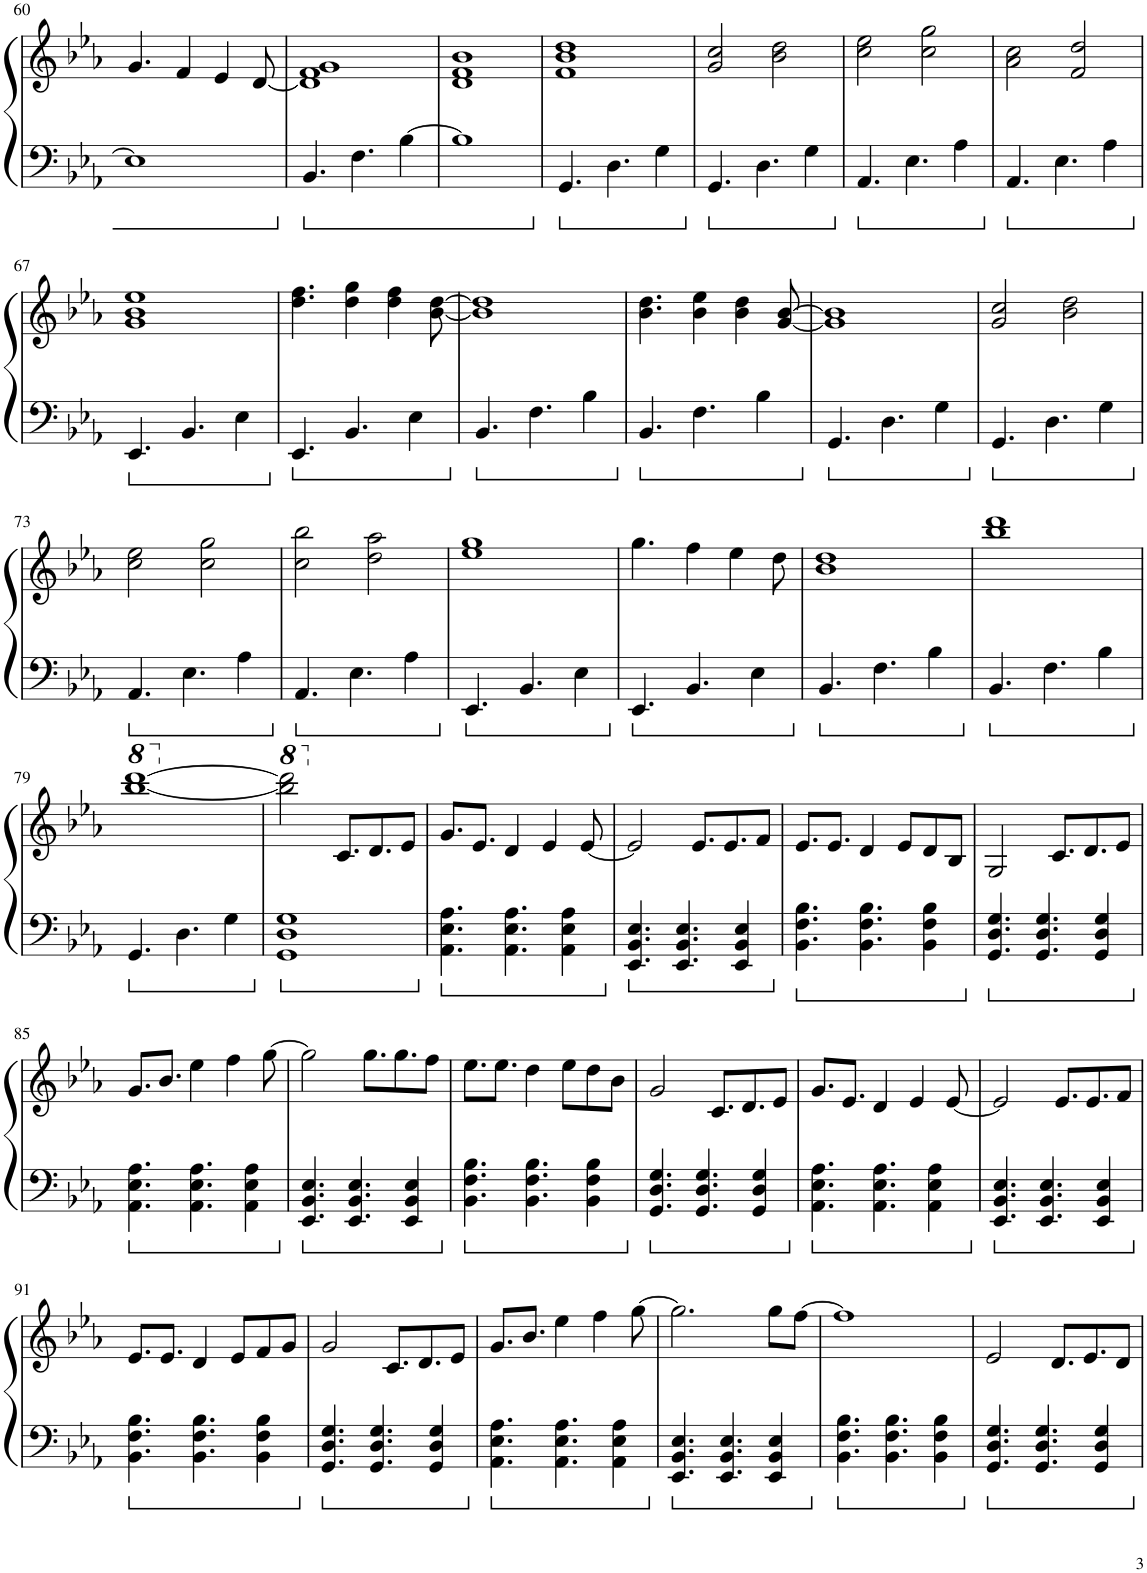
**kern	**kern
*part1	*part1
*staff2	*staff1
*I"Piano	*
*I'Pno.	*
!!LO:PB:g=z
*clefF4	*clefG2
*k[b-e-a-]	*k[b-e-a-]
*M4/4	*M4/4
=60	=60
1E-]	4.g/
.	4f/
.	4e-/
.	[8d/
=61	=61
4.BB-/	1d] 1f 1g
4.F\	.
[4B-\	.
=62	=62
1B-]	1d 1f 1b-
=63	=63
4.GG/	1f 1b- 1dd
4.D\	.
4G\	.
=64	=64
4.GG/	2g/ 2cc/
4.D\	.
.	2b-\ 2dd\
4G\	.
=65	=65
4.AA-/	2cc\ 2ee-\
4.E-\	.
.	2cc\ 2gg\
4A-\	.
=66	=66
4.AA-/	2a-\ 2cc\
4.E-\	.
.	2f/ 2dd/
4A-\	.
!!LO:LB:g=z
=67	=67
4.EE-/	1g 1b- 1ee-
4.BB-/	.
4E-\	.
=68	=68
4.EE-/	4.dd\ 4.ff\
4.BB-/	4dd\ 4gg\
.	4dd\ 4ff\
4E-\	.
.	[8b-\ [8dd\
=69	=69
4.BB-/	1b-] 1dd]
4.F\	.
4B-\	.
=70	=70
4.BB-/	4.b-\ 4.dd\
4.F\	4b-\ 4ee-\
.	4b-\ 4dd\
4B-\	.
.	[8g/ [8b-/
=71	=71
4.GG/	1g] 1b-]
4.D\	.
4G\	.
=72	=72
4.GG/	2g/ 2cc/
4.D\	.
.	2b-\ 2dd\
4G\	.
!!LO:LB:g=z
=73	=73
4.AA-/	2cc\ 2ee-\
4.E-\	.
.	2cc\ 2gg\
4A-\	.
=74	=74
4.AA-/	2cc\ 2bb-\
4.E-\	.
.	2dd\ 2aa-\
4A-\	.
=75	=75
4.EE-/	1ee- 1gg
4.BB-/	.
4E-\	.
=76	=76
4.EE-/	4.gg\
4.BB-/	4ff\
.	4ee-\
4E-\	.
.	8dd\
=77	=77
4.BB-/	1b- 1dd
4.F\	.
4B-\	.
=78	=78
4.BB-/	1bb- 1ddd
4.F\	.
4B-\	.
!!LO:LB:g=z
=79	=79
*	*8va
4.GG/	[1bbb- [1dddd
4.D\	.
4G\	.
=80	=80
*	*X8va
*	*8va
1GG 1D 1G	2bbb-\] 2dddd\]
*	*X8va
.	8.c/L
.	8.d/
.	8e-/J
=81	=81
4.AA-\ 4.E-\ 4.A-\	8.g/L
.	8.e-/J
4.AA-\ 4.E-\ 4.A-\	4d/
.	4e-/
4AA-\ 4E-\ 4A-\	.
.	[8e-/
=82	=82
4.EE-/ 4.BB-/ 4.E-/	2e-/]
4.EE-/ 4.BB-/ 4.E-/	.
.	8.e-/L
.	8.e-/
4EE-/ 4BB-/ 4E-/	.
.	8f/J
=83	=83
4.BB-\ 4.F\ 4.B-\	8.e-/L
.	8.e-/J
4.BB-\ 4.F\ 4.B-\	4d/
.	8e-/L
4BB-\ 4F\ 4B-\	8d/
.	8B-/J
=84	=84
4.GG/ 4.D/ 4.G/	2G/
4.GG/ 4.D/ 4.G/	.
.	8.c/L
.	8.d/
4GG/ 4D/ 4G/	.
.	8e-/J
!!LO:LB:g=z
=85	=85
4.AA-\ 4.E-\ 4.A-\	8.g/L
.	8.b-/J
4.AA-\ 4.E-\ 4.A-\	4ee-\
.	4ff\
4AA-\ 4E-\ 4A-\	.
.	[8gg\
=86	=86
4.EE-/ 4.BB-/ 4.E-/	2gg\]
4.EE-/ 4.BB-/ 4.E-/	.
.	8.gg\L
.	8.gg\
4EE-/ 4BB-/ 4E-/	.
.	8ff\J
=87	=87
4.BB-\ 4.F\ 4.B-\	8.ee-\L
.	8.ee-\J
4.BB-\ 4.F\ 4.B-\	4dd\
.	8ee-\L
4BB-\ 4F\ 4B-\	8dd\
.	8b-\J
=88	=88
4.GG/ 4.D/ 4.G/	2g/
4.GG/ 4.D/ 4.G/	.
.	8.c/L
.	8.d/
4GG/ 4D/ 4G/	.
.	8e-/J
=89	=89
4.AA-\ 4.E-\ 4.A-\	8.g/L
.	8.e-/J
4.AA-\ 4.E-\ 4.A-\	4d/
.	4e-/
4AA-\ 4E-\ 4A-\	.
.	[8e-/
=90	=90
4.EE-/ 4.BB-/ 4.E-/	2e-/]
4.EE-/ 4.BB-/ 4.E-/	.
.	8.e-/L
.	8.e-/
4EE-/ 4BB-/ 4E-/	.
.	8f/J
!!LO:LB:g=z
=91	=91
4.BB-\ 4.F\ 4.B-\	8.e-/L
.	8.e-/J
4.BB-\ 4.F\ 4.B-\	4d/
.	8e-/L
4BB-\ 4F\ 4B-\	8f/
.	8g/J
=92	=92
4.GG/ 4.D/ 4.G/	2g/
4.GG/ 4.D/ 4.G/	.
.	8.c/L
.	8.d/
4GG/ 4D/ 4G/	.
.	8e-/J
=93	=93
4.AA-\ 4.E-\ 4.A-\	8.g/L
.	8.b-/J
4.AA-\ 4.E-\ 4.A-\	4ee-\
.	4ff\
4AA-\ 4E-\ 4A-\	.
.	[8gg\
=94	=94
4.EE-/ 4.BB-/ 4.E-/	2.gg\]
4.EE-/ 4.BB-/ 4.E-/	.
4EE-/ 4BB-/ 4E-/	8gg\L
.	[8ff\J
=95	=95
4.BB-\ 4.F\ 4.B-\	1ff]
4.BB-\ 4.F\ 4.B-\	.
4BB-\ 4F\ 4B-\	.
=96	=96
4.GG/ 4.D/ 4.G/	2e-/
4.GG/ 4.D/ 4.G/	.
.	8.d/L
.	8.e-/
4GG/ 4D/ 4G/	.
.	8d/J
=	=
*-	*-
